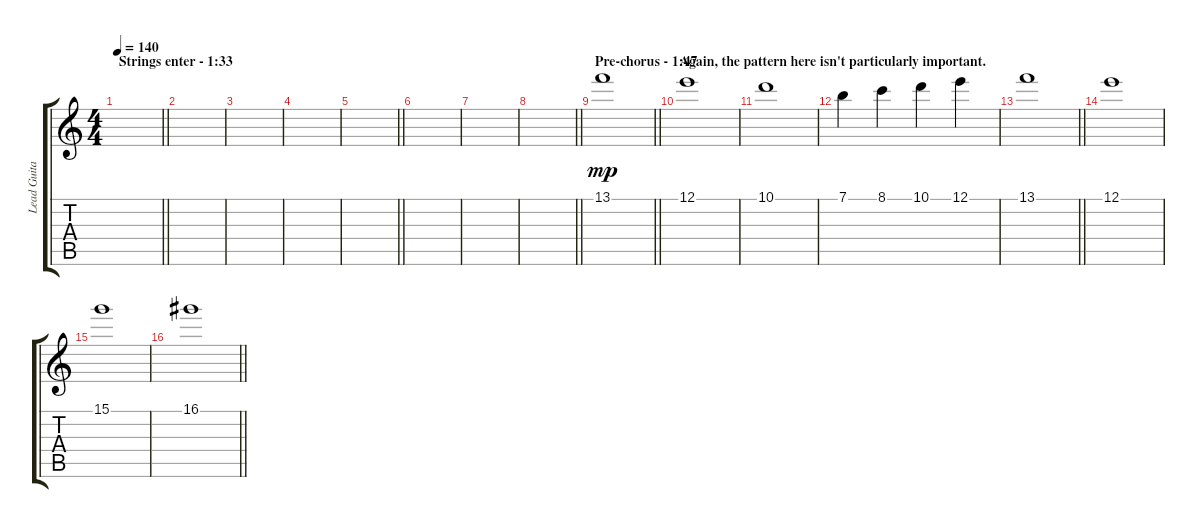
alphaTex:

\track ("Lead Guitar 1" "Lead Guita") {instrument distortionguitar}
\staff {score tabs}
\tuning (E4 B3 G3 D3 A2 E2) {hide}
\ts (4 4)
\section ("" "Strings enter - 1:33")
\tempo 140
\clef g2
\barLineRight lightlight
\ks c
|
|
|
|
\barLineRight lightlight
|
|
|
\barLineRight lightlight
|
\section ("" "Pre-chorus - 1:47")
\barLineRight lightlight
13.1.1{dy mp} |
\section ("" "Again, the pattern here isn't particularly important.")
12.1.1 |
10.1.1 |
7.1.4 8.1.4 10.1.4 12.1.4 |
\barLineRight lightlight
13.1.1 |
12.1.1 |
15.1.1 |
\barLineRight lightlight
16.1.1
